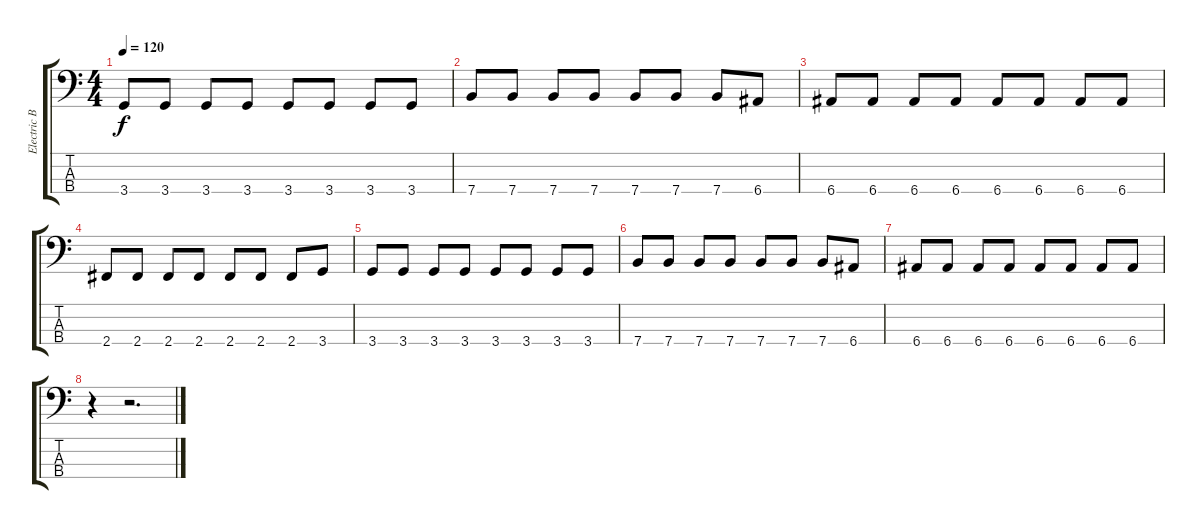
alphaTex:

\track ("Electric Bass" "Electric B") {instrument electricbassfinger}
\staff {score tabs}
\tuning (G2 D2 A1 E1) {hide}
\ts (4 4)
\tempo 120
\clef f4
\ks c
3.4.8{dy f} 3.4.8 3.4.8 3.4.8 3.4.8 3.4.8 3.4.8 3.4.8 |
7.4.8 7.4.8 7.4.8 7.4.8 7.4.8 7.4.8 7.4.8 6.4.8 |
6.4.8 6.4.8 6.4.8 6.4.8 6.4.8 6.4.8 6.4.8 6.4.8 |
2.4.8 2.4.8 2.4.8 2.4.8 2.4.8 2.4.8 2.4.8 3.4.8 |
3.4.8 3.4.8 3.4.8 3.4.8 3.4.8 3.4.8 3.4.8 3.4.8 |
7.4.8 7.4.8 7.4.8 7.4.8 7.4.8 7.4.8 7.4.8 6.4.8 |
6.4.8 6.4.8 6.4.8 6.4.8 6.4.8 6.4.8 6.4.8 6.4.8 |
r.4 r.2{d}
